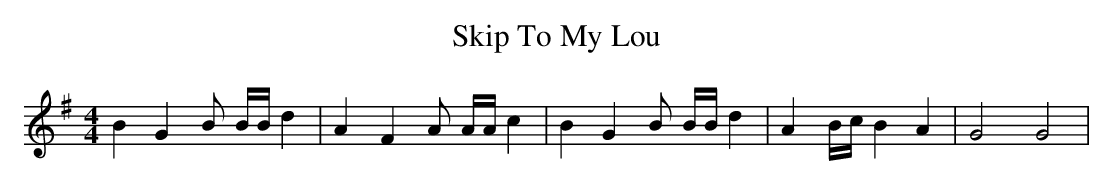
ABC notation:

X:1
T:Skip To My Lou
M:4/4
L:1/4
K:G
 B G B/2 B/4B/4 d| A F A/2 A/4A/4 c| B G B/2 B/4B/4 d| A B/4c/4 B A|\
 G2 G2|
